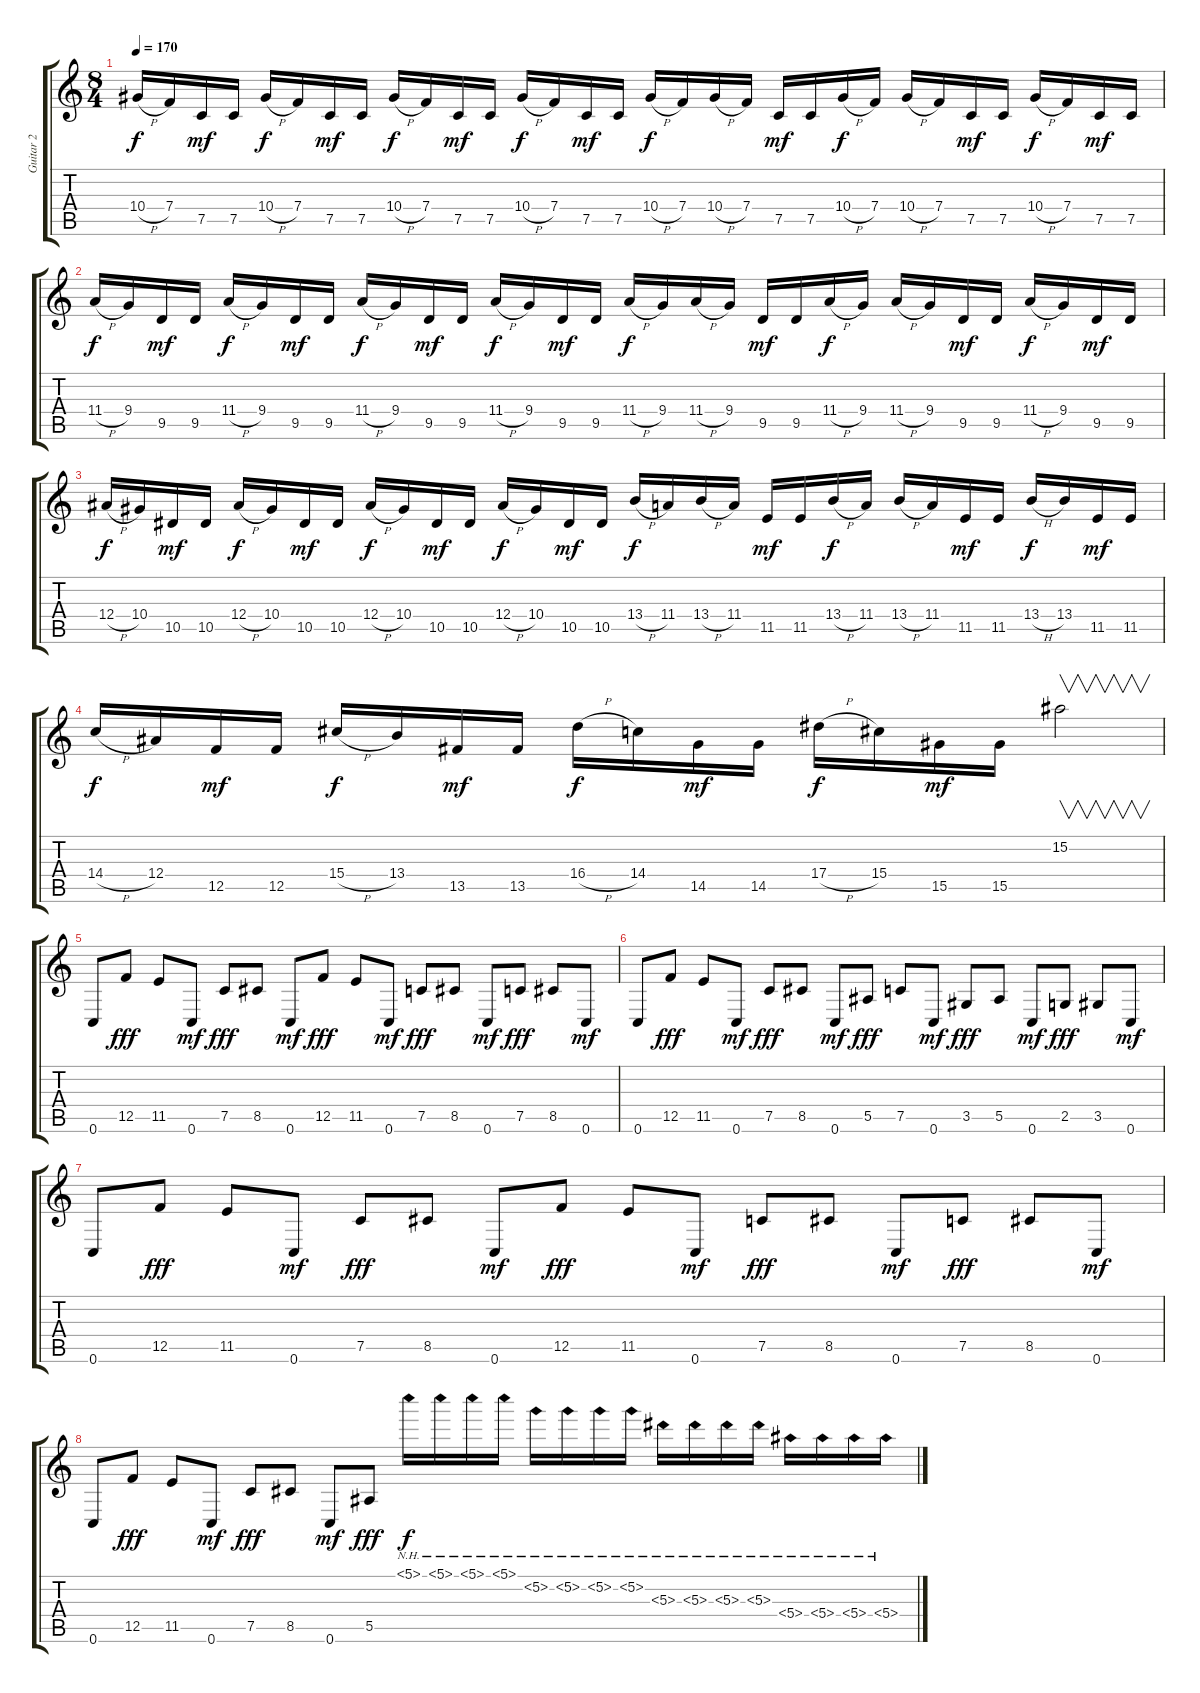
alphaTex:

\track ("Guitar 2" "Guitar 2") {instrument distortionguitar}
\staff {score tabs}
\tuning (C4 G3 Eb3 Bb2 F2 C2) {hide}
\ts (8 4)
\tempo 170
\clef g2
\ks c
10.4{h}.16{dy f instrument distortionguitar} 7.4.16 7.5.16{dy mf} 7.5.16 10.4{h}.16{dy f} 7.4.16 7.5.16{dy mf} 7.5.16 10.4{h}.16{dy f} 7.4.16 7.5.16{dy mf} 7.5.16 10.4{h}.16{dy f} 7.4.16 7.5.16{dy mf} 7.5.16 10.4{h}.16{dy f} 7.4.16 10.4{h}.16 7.4.16 7.5.16{dy mf} 7.5.16 10.4{h}.16{dy f} 7.4.16 10.4{h}.16 7.4.16 7.5.16{dy mf} 7.5.16 10.4{h}.16{dy f} 7.4.16 7.5.16{dy mf} 7.5.16 |
11.4{h}.16{dy f} 9.4.16 9.5.16{dy mf} 9.5.16 11.4{h}.16{dy f} 9.4.16 9.5.16{dy mf} 9.5.16 11.4{h}.16{dy f} 9.4.16 9.5.16{dy mf} 9.5.16 11.4{h}.16{dy f} 9.4.16 9.5.16{dy mf} 9.5.16 11.4{h}.16{dy f} 9.4.16 11.4{h}.16 9.4.16 9.5.16{dy mf} 9.5.16 11.4{h}.16{dy f} 9.4.16 11.4{h}.16 9.4.16 9.5.16{dy mf} 9.5.16 11.4{h}.16{dy f} 9.4.16 9.5.16{dy mf} 9.5.16 |
12.4{h}.16{dy f} 10.4.16 10.5.16{dy mf} 10.5.16 12.4{h}.16{dy f} 10.4.16 10.5.16{dy mf} 10.5.16 12.4{h}.16{dy f} 10.4.16 10.5.16{dy mf} 10.5.16 12.4{h}.16{dy f} 10.4.16 10.5.16{dy mf} 10.5.16 13.4{h}.16{dy f} 11.4.16 13.4{h}.16 11.4.16 11.5.16{dy mf} 11.5.16 13.4{h}.16{dy f} 11.4.16 13.4{h}.16 11.4.16 11.5.16{dy mf} 11.5.16 13.4{h}.16{dy f} 13.4.16 11.5.16{dy mf} 11.5.16 |
14.4{h}.16{dy f} 12.4.16 12.5.16{dy mf} 12.5.16 15.4{h}.16{dy f} 13.4.16 13.5.16{dy mf} 13.5.16 16.4{h}.16{dy f} 14.4.16 14.5.16{dy mf} 14.5.16 17.4{h}.16{dy f} 15.4.16 15.5.16{dy mf} 15.5.16 15.2.2{v} |
0.6.8 12.5.8{dy fff} 11.5.8 0.6.8{dy mf} 7.5.8{dy fff} 8.5.8 0.6.8{dy mf} 12.5.8{dy fff} 11.5.8 0.6.8{dy mf} 7.5.8{dy fff} 8.5.8 0.6.8{dy mf} 7.5.8{dy fff} 8.5.8 0.6.8{dy mf} |
0.6.8 12.5.8{dy fff} 11.5.8 0.6.8{dy mf} 7.5.8{dy fff} 8.5.8 0.6.8{dy mf} 5.5.8{dy fff} 7.5.8 0.6.8{dy mf} 3.5.8{dy fff} 5.5.8 0.6.8{dy mf} 2.5.8{dy fff} 3.5.8 0.6.8{dy mf} |
0.6.8 12.5.8{dy fff} 11.5.8 0.6.8{dy mf} 7.5.8{dy fff} 8.5.8 0.6.8{dy mf} 12.5.8{dy fff} 11.5.8 0.6.8{dy mf} 7.5.8{dy fff} 8.5.8 0.6.8{dy mf} 7.5.8{dy fff} 8.5.8 0.6.8{dy mf} |
0.6.8 12.5.8{dy fff} 11.5.8 0.6.8{dy mf} 7.5.8{dy fff} 8.5.8 0.6.8{dy mf} 5.5.8{dy fff} 5.1{nh}.16{dy f} 5.1{nh}.16 5.1{nh}.16 5.1{nh}.16 5.2{nh}.16 5.2{nh}.16 5.2{nh}.16 5.2{nh}.16 5.3{nh}.16 5.3{nh}.16 5.3{nh}.16 5.3{nh}.16 5.4{nh}.16 5.4{nh}.16 5.4{nh}.16 5.4{nh}.16
